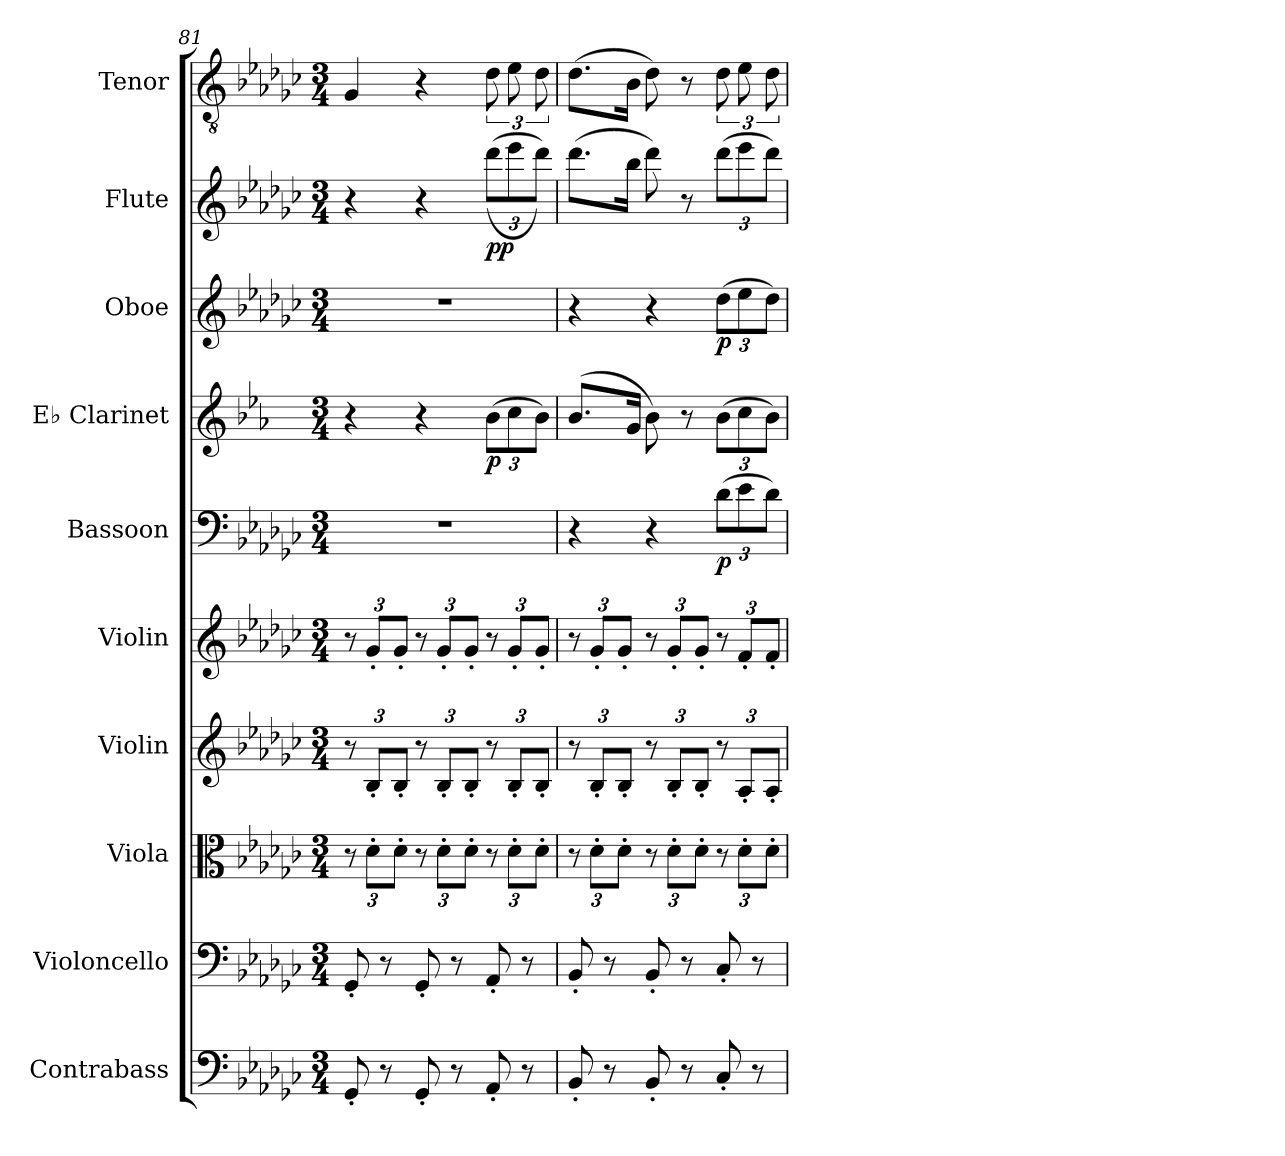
**kern	**kern	**kern	**kern	**kern	**kern	**dynam	**kern	**dynam	**kern	**dynam	**kern	**dynam	**kern
*part10	*part9	*part8	*part7	*part6	*part5	*part5	*part4	*part4	*part3	*part3	*part2	*part2	*part1
*staff10	*staff9	*staff8	*staff7	*staff6	*staff5	*staff5	*staff4	*staff4	*staff3	*staff3	*staff2	*staff2	*staff1
*I"Contrabass	*I"Violoncello	*I"Viola	*I"Violin	*I"Violin	*I"Bassoon	*	*I"E♭ Clarinet	*	*I"Oboe	*	*I"Flute	*	*I"Tenor
*I'Cb.	*I'Vc.	*I'Vla.	*I'Vln.	*I'Vln.	*I'Bsn.	*	*I'E♭ Cl.	*	*I'Ob.	*	*I'Fl.	*	*I'T.
*clefF4	*clefF4	*clefC3	*clefG2	*clefG2	*clefF4	*	*clefG2	*	*clefG2	*	*clefG2	*	*clefGv2
*ITrd7c12	*	*	*	*	*	*	*ITrd-2c-3	*	*	*	*	*	*
*k[b-e-a-d-g-c-]	*k[b-e-a-d-g-c-]	*k[b-e-a-d-g-c-]	*k[b-e-a-d-g-c-]	*k[b-e-a-d-g-c-]	*k[b-e-a-d-g-c-]	*	*k[b-e-a-d-g-c-]	*	*k[b-e-a-d-g-c-]	*	*k[b-e-a-d-g-c-]	*	*k[b-e-a-d-g-c-]
*M3/4	*M3/4	*M3/4	*M3/4	*M3/4	*M3/4	*	*M3/4	*	*M3/4	*	*M3/4	*	*M3/4
*	*	*Xbrackettup	*Xbrackettup	*Xbrackettup	*	*	*	*	*	*	*	*	*
=81	=81	=81	=81	=81	=81	=81	=81	=81	=81	=81	=81	=81	=81
8GGG-'/	8GG-'/	12r	12r	12r	2.r	.	4r	.	2.r	.	4r	.	4G-/
.	.	12d-'\L	12B-'/L	12g-'/L	.	.	.	.	.	.	.	.	.
8r	8r	.	.	.	.	.	.	.	.	.	.	.	.
.	.	12d-'\J	12B-'/J	12g-'/J	.	.	.	.	.	.	.	.	.
8GGG-'/	8GG-'/	12r	12r	12r	.	.	4r	.	.	.	4r	.	4r
.	.	12d-'\L	12B-'/L	12g-'/L	.	.	.	.	.	.	.	.	.
8r	8r	.	.	.	.	.	.	.	.	.	.	.	.
.	.	12d-'\J	12B-'/J	12g-'/J	.	.	.	.	.	.	.	.	.
*	*	*	*	*	*	*	*Xbrackettup	*	*	*	*Xbrackettup	*	*
!	!	!	!	!	!	!	!	!LO:DY:b	!	!	!	!LO:DY:b	!
!	!	!	!	!	!	!	!	!	!	!	!	!LO:DY:n=1:b	!
8AAA-'/	8AA-'/	12r	12r	12r	.	.	(12dd-\L	p	.	.	((12ddd-\L	p p	12d-\
.	.	12d-'\L	12B-'/L	12g-'/L	.	.	12ee-\	.	.	.	12eee-\	.	12e-\
8r	8r	.	.	.	.	.	.	.	.	.	.	.	.
.	.	12d-'\J	12B-'/J	12g-'/J	.	.	12dd-\J)	.	.	.	12ddd-\J))	.	12d-\
=82	=82	=82	=82	=82	=82	=82	=82	=82	=82	=82	=82	=82	=82
8BBB-'/	8BB-'/	12r	12r	12r	4r	.	(8.dd-/L	.	4r	.	(8.ddd-\L	.	(8.d-\L
.	.	12d-'\L	12B-'/L	12g-'/L	.	.	.	.	.	.	.	.	.
8r	8r	.	.	.	.	.	.	.	.	.	.	.	.
.	.	12d-'\J	12B-'/J	12g-'/J	.	.	.	.	.	.	.	.	.
.	.	.	.	.	.	.	16b-/Jk	.	.	.	16bb-\Jk	.	16B-\Jk
8BBB-'/	8BB-'/	12r	12r	12r	4r	.	8dd-\)	.	4r	.	8ddd-\)	.	8d-\)
.	.	12d-'\L	12B-'/L	12g-'/L	.	.	.	.	.	.	.	.	.
8r	8r	.	.	.	.	.	8r	.	.	.	8r	.	8r
.	.	12d-'\J	12B-'/J	12g-'/J	.	.	.	.	.	.	.	.	.
*	*	*	*	*	*Xbrackettup	*	*	*	*Xbrackettup	*	*	*	*
!	!	!	!	!	!	!LO:DY:b	!	!	!	!LO:DY:b	!	!	!
8CC-'/	8C-'/	12r	12r	12r	(12d-\L	p	(12dd-\L	.	(12dd-\L	p	(12ddd-\L	.	12d-\
.	.	12d-'\L	12A-'/L	12f'/L	12e-\	.	12ee-\	.	12ee-\	.	12eee-\	.	12e-\
8r	8r	.	.	.	.	.	.	.	.	.	.	.	.
.	.	12d-'\J	12A-'/J	12f'/J	12d-\J)	.	12dd-\J)	.	12dd-\J)	.	12ddd-\J)	.	12d-\
=	=	=	=	=	=	=	=	=	=	=	=	=	=
*-	*-	*-	*-	*-	*-	*-	*-	*-	*-	*-	*-	*-	*-
